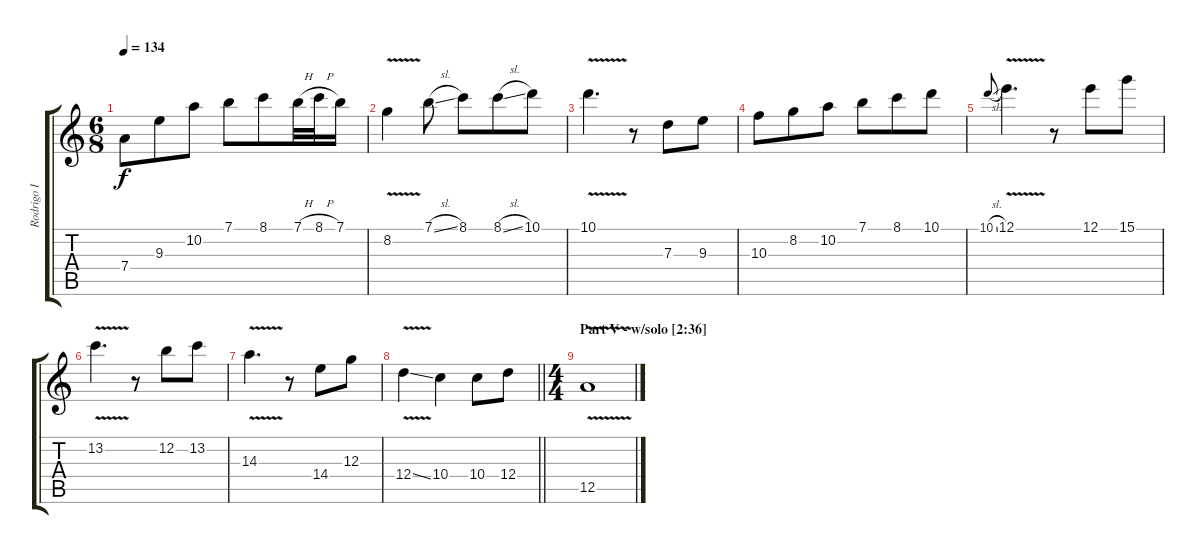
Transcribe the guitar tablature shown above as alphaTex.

\track ("Rodrigo I" "Rodrigo I") {instrument acousticguitarnylon}
\staff {score tabs}
\tuning (E4 B3 G3 D3 A2 E2) {hide}
\ts (6 8)
\tempo 134
\clef g2
\ks c
7.4.8{dy f} 9.3.8 10.2.8{beam split} 7.1.8{beam merge} 8.1.8 7.1{h}.32 8.1{h}.32 7.1.16 |
8.2{v}.4 7.1{sl}.8 8.1.8 8.1{sl}.8 10.1.8 |
10.1{v}.4{d} r.8 7.3.8 9.3.8 |
10.3.8 8.2.8 10.2.8{beam split} 7.1.8{beam merge} 8.1.8 10.1.8 |
10.1{sl}.8{gr onbeat} 12.1{v}.4{d} r.8 12.1.8 15.1.8 |
13.2{v}.4{d} r.8 12.2.8 13.2.8 |
14.3{v}.4{d} r.8 14.4.8 12.3.8 |
\barLineRight lightlight
12.4{v ss}.4 10.4.4 10.4.8 12.4.8 |
\ts (4 4)
\section ("" "Part V - w/solo [2:36]")
12.5{v}.1
